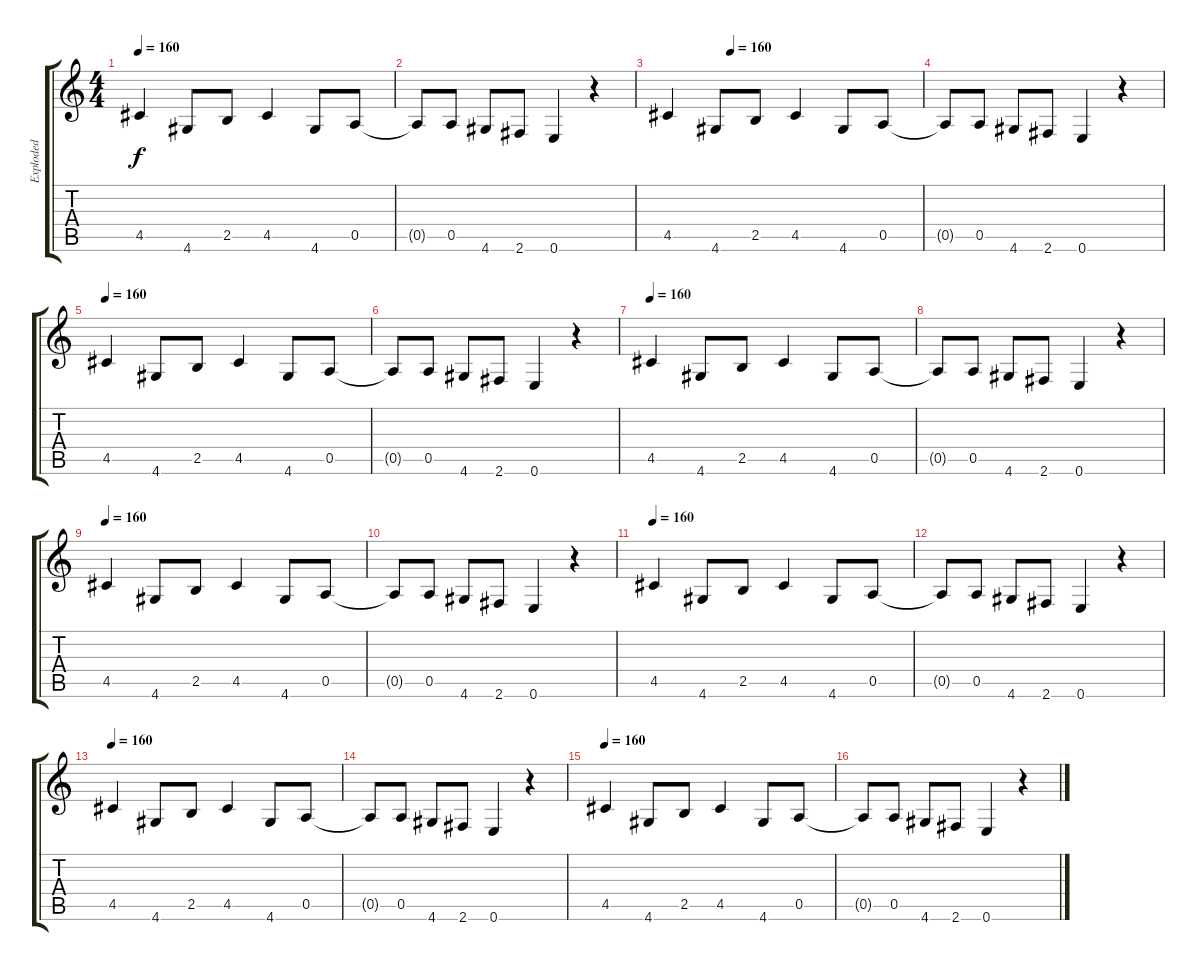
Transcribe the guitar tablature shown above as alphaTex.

\track ("Exploded" "Exploded") {instrument electricbassfinger}
\staff {score tabs}
\tuning (E4 B3 G3 D3 A2 E2) {hide}
\ts (4 4)
\tempo 160
\clef g2
\ks c
4.5.4{dy f instrument electricbassfinger} 4.6.8 2.5.8 4.5.4 4.6.8 0.5.8 |
0.5{t}.8 0.5.8 4.6.8 2.6.8 0.6.4 r.4 |
\tempo (160 0.25)
4.5.4 4.6.8 2.5.8 4.5.4 4.6.8 0.5.8 |
0.5{t}.8 0.5.8 4.6.8 2.6.8 0.6.4 r.4 |
\tempo 160
4.5.4 4.6.8 2.5.8 4.5.4 4.6.8 0.5.8 |
0.5{t}.8 0.5.8 4.6.8 2.6.8 0.6.4 r.4 |
\tempo 160
4.5.4 4.6.8 2.5.8 4.5.4 4.6.8 0.5.8 |
0.5{t}.8 0.5.8 4.6.8 2.6.8 0.6.4 r.4 |
\tempo 160
4.5.4 4.6.8 2.5.8 4.5.4 4.6.8 0.5.8 |
0.5{t}.8 0.5.8 4.6.8 2.6.8 0.6.4 r.4 |
\tempo 160
4.5.4 4.6.8 2.5.8 4.5.4 4.6.8 0.5.8 |
0.5{t}.8 0.5.8 4.6.8 2.6.8 0.6.4 r.4 |
\tempo 160
4.5.4 4.6.8 2.5.8 4.5.4 4.6.8 0.5.8 |
0.5{t}.8 0.5.8 4.6.8 2.6.8 0.6.4 r.4 |
\tempo 160
4.5.4 4.6.8 2.5.8 4.5.4 4.6.8 0.5.8 |
0.5{t}.8 0.5.8 4.6.8 2.6.8 0.6.4 r.4
